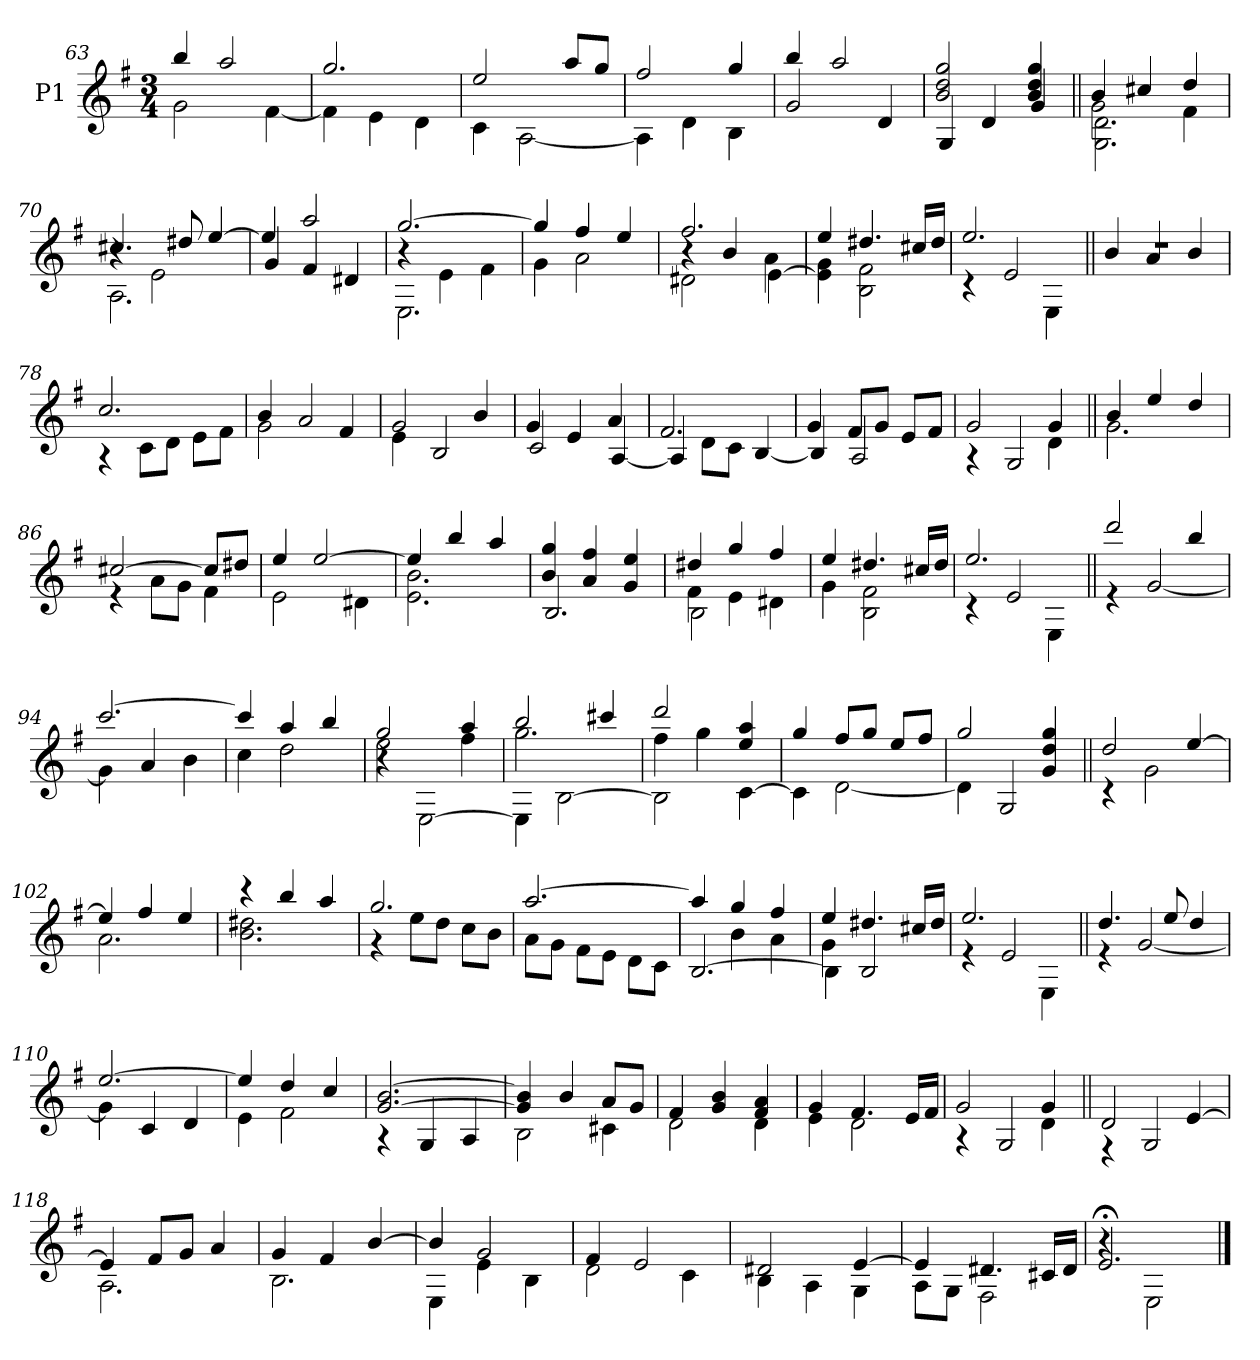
**kern
*part1
*staff1
*I"P1
*clefG2
*ITrd7c12
*k[f#]
*e:
*M3/4
=63
*^
4bi/	2Gi\
2ai/	.
.	[<4F#i\
=64	=64
2.gi/	4F#i\]
.	4Ei\
.	4Di\
=65	=65
2ei/	4Ci\
.	[<2AAi\
8ai/L	.
8gi/J	.
=66	=66
2f#i/	4AAi\]
.	4Di\
4gi/	4BBi\
=67	=67
4bi/	2Gi/
2ai/	.
.	4Di/
=68	=68
2Bi/ 2di 2gi	4GGi/
.	4Di/
4Bi/ 4di 4gi	4Gi/
!!LO:LB:g=z	!!
=69||	=69||
*	*^
4Bi/	2Gi\	2.GGi\ 2.Di
4c#Xi/	.	.
4di/	4F#i\	.
=70	=70	=70
4.c#Xi/	4r	2.AAi\
.	2Ei\	.
8d#Xi/	.	.
[>4ei/	.	.
*	*v	*v
=71	=71
4ei/]	4Gi/
2ai/	4F#i/
.	4D#Xi/
=72	=72
*	*^
[>2.gi/	4r	2.EEi\
.	4Ei\	.
.	4F#i\	.
*	*v	*v
=73	=73
4gi/]	4Gi\
4f#i/	2Ai\
4ei/	.
=74	=74
*	*^
2.f#i/	4r	2D#Xi\
.	4Bi/	.
.	4Ai\	[<4Ei\
*	*v	*v
=75	=75
4ei/	4Ei\] 4Gi
4.d#Xi/	2BBi\ 2F#i
16c#Xi/LL	.
16d#i/JJ	.
=76	=76
*	*^
2.ei/	4r	2ryy
.	2Ei/	.
.	.	4EEi\
!!LO:LB:g=z	!!	!!
=77||	=77||	=77||
!	!LO:N:vis=1	!
*	*v	*v
4Bi/	2.r
4Ai/	.
4Bi/	.
=78	=78
2.ci/	4r
.	8Ci\L
.	8Di\J
.	8Ei\L
.	8F#i\J
=79	=79
4Bi/	2Gi\
2Ai/	.
.	4F#i/
=80	=80
2Gi/	4Ei\
.	2BBi/
4Bi/	.
=81	=81
4Gi/	2Ci/
4Ei/	.
4Ai/	[<4AAi/
=82	=82
2.F#i/	4AAi/]
.	8Di\L
.	8Ci\J
.	[<4BBi/
=83	=83
4Gi/	4BBi/]
8F#i/L	2AAi/
8Gi/J	.
8Ei/L	.
8F#i/J	.
!!LO:LB:g=z	!!
=84	=84
*	*^
2Gi/	2ryy	4r
.	.	2GGi/
4Gi/	4Di\	.
*	*v	*v
=85||	=85||
4Bi/	2.Gi\
4ei/	.
4di/	.
=86	=86
[>2c#Xi/	4r
.	8Ai\L
.	8Gi\J
8c#i/L]	4F#i\
8d#Xi/J	.
=87	=87
*	*^
!	!	!LO:N:vis=1
4ei/	2Ei\	2.ryy
[>2ei/	.	.
.	4D#Xi\	.
*	*v	*v
=88	=88
4ei/]	2.Ei\ 2.Bi
4bi/	.
4ai/	.
=89	=89
4Bi/ 4gi	2.BBi/
4Ai/ 4f#i	.
4Gi/ 4ei	.
=90	=90
*	*^
4d#Xi/	4F#i\	2BBi\
4gi/	4Ei\	.
4f#i/	4D#Xi\	4ryy
*	*v	*v
=91	=91
4ei/	4Gi\
4.d#Xi/	2BBi\ 2F#i
16c#Xi/LL	.
16d#i/JJ	.
!!LO:LB:g=z	!!
=92	=92
*	*^
2.ei/	4r	2ryy
.	2Ei/	.
.	.	4EEi\
*	*v	*v
=93||	=93||
2ddi/	4r
.	[<2Gi/
4bi/	.
=94	=94
[>2.cci/	4Gi\]
.	4Ai/
.	4Bi\
=95	=95
4cci/]	4ci\
4ai/	2di\
4bi/	.
=96	=96
*	*^
2gi/	2ei\	4r
.	.	[<2EEi\
4ai/	4f#i\	.
=97	=97	=97
2bi/	2.gi\	4EEi\]
.	.	[<2BBi\
4cc#Xi/	.	.
=98	=98	=98
2ddi/	4f#i\	2BBi\]
.	4gi\	.
4ei/ 4ai	4ryy	[<4Ci\
*	*v	*v
=99	=99
4gi/	4Ci\]
8f#i/L	[<2Di\
8gi/J	.
8ei/L	.
8f#i/J	.
!!LO:LB:g=z	!!
=100	=100
2gi/	4Di\]
.	2GGi/
4Gi/ 4di 4gi	.
=101||	=101||
2di/	4r
.	2Gi\
[>4ei/	.
=102	=102
4ei/]	2.Ai\
4f#i/	.
4ei/	.
=103	=103
4r	2.Bi\ 2.d#Xi
4bi/	.
4ai/	.
=104	=104
2.gi/	4r
.	8ei\L
.	8di\J
.	8ci\L
.	8Bi\J
=105	=105
[>2.ai/	8Ai\L
.	8Gi\J
.	8F#i\L
.	8Ei\J
.	8Di\L
.	8Ci\J
=106	=106
*	*^
4ai/]	4ryy	[<2.BBi/
4gi/	4Bi\	.
4f#i/	4Ai\	.
!!LO:LB:g=z	!!	!!
=107	=107	=107
4ei/	4Gi\	4BBi\]
4.d#Xi/	2ryy	2BBi/
16c#Xi/LL	.	.
16d#i/JJ	.	.
=108	=108	=108
2.ei/	4r	2ryy
.	2Ei/	.
.	.	4EEi\
*	*v	*v
=109||	=109||
4.di/	4r
.	[<2Gi/
8ei/	.
4di/	.
=110	=110
[>2.ei/	4Gi\]
.	4Ci/
.	4Di/
=111	=111
4ei/]	4Ei\
4di/	2F#i\
4ci/	.
=112	=112
[>2.Gi/ [>2.Bi	4r
.	4GGi/
.	4AAi/
=113	=113
4Gi/] 4Bi]	2BBi\
4Bi/	.
8Ai/L	4C#Xi\
8Gi/J	.
=114	=114
4F#i/	2Di\
4Gi/ 4Bi	.
4F#i/ 4Ai	4Di\
!!LO:LB:g=z	!!
=115	=115
!	!LO:N:vis=1
*	*^
4Gi/	2.ryy	4Ei\
4.F#i/	.	2Di\
16Ei/LL	.	.
16F#i/JJ	.	.
=116	=116	=116
2Gi/	4r	4ryy
.	4ryy	2GGi/
4Gi/	4Di\	.
*	*v	*v
=117||	=117||
2Di/	4r
.	2GGi/
[>4Ei/	.
=118	=118
*	*^
!	!	!LO:N:vis=1
4Ei/]	2.AAi\	2.ryy
8F#i/L	.	.
8Gi/J	.	.
4Ai/	.	.
=119	=119	=119
!	!	!LO:N:vis=1
4Gi/	2.BBi\	2.ryy
4F#i/	.	.
[>4Bi/	.	.
!!LO:LB:g=z	!!	!!
=120	=120	=120
!	!	!LO:N:vis=1
4Bi/]	4EEi\	2.ryy
2Gi/	4Ei\	.
.	4BBi\	.
=121	=121	=121
!	!	!LO:N:vis=1
4F#i/	2Di\	2.ryy
2Ei/	.	.
.	4Ci\	.
=122	=122	=122
!	!	!LO:N:vis=1
2D#Xi/	4BBi\	2.ryy
.	4AAi\	.
[>4Ei/	4GGi\	.
=123	=123	=123
!	!	!LO:N:vis=1
4Ei/]	8AAi\L	2.ryy
.	8GGi\J	.
4.D#Xi/	2FF#i\	.
16C#Xi/LL	.	.
16D#i/JJ	.	.
=124	=124	=124
!	!	!LO:N:vis=1
2.E;i/	4r	2.ryy
.	2EEi\	.
*v	*v	*v
==
*-
